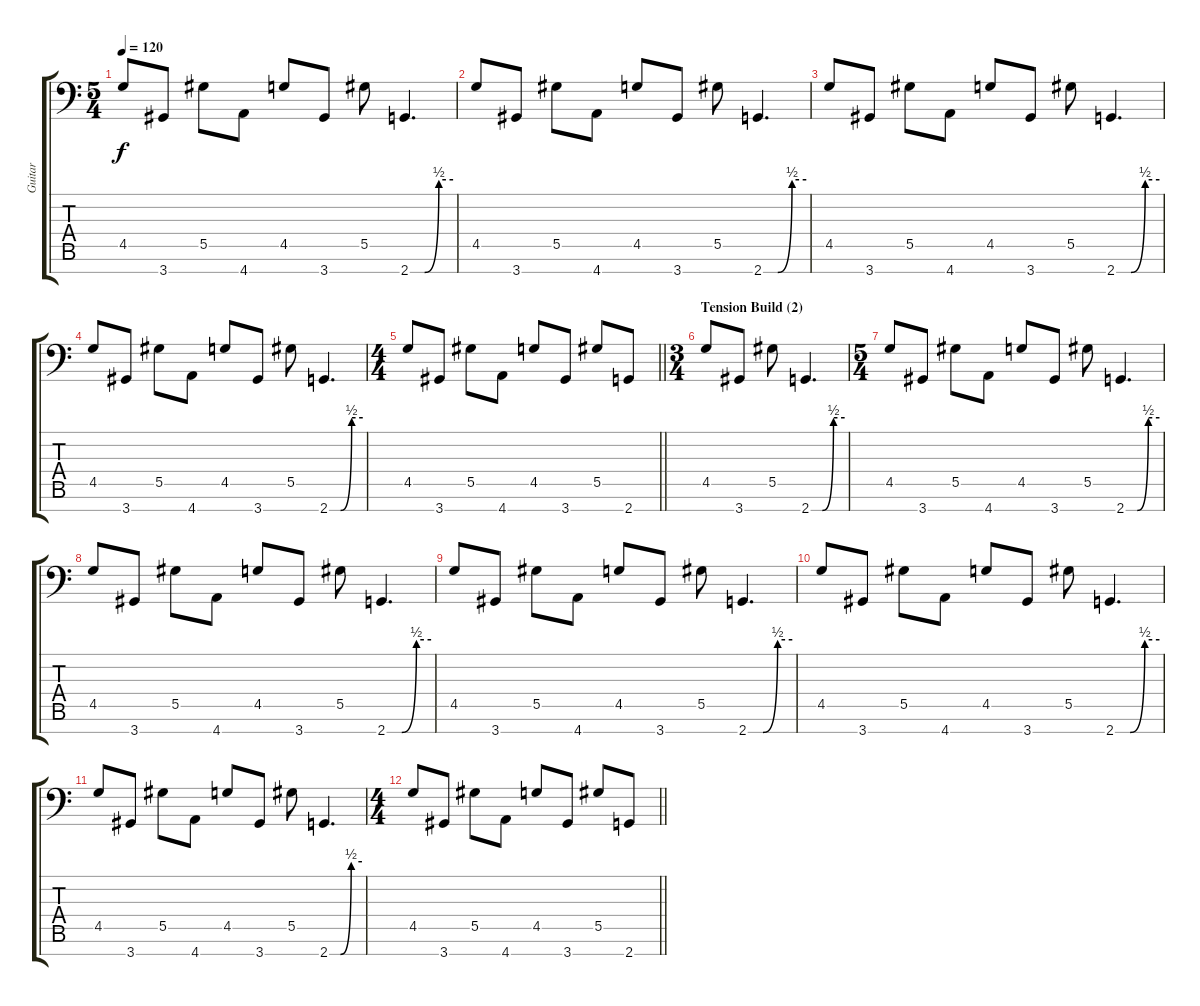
\track ("Guitar" "Guitar") {instrument overdrivenguitar}
\staff {score tabs}
\tuning (Bb3 Gb3 Db3 Ab2 Eb2 Bb1 F1) {hide}
\ts (5 4)
\tempo 120
\clef f4
\ks c
4.5.8{dy f} 3.7.8 5.5.8 4.7.8 4.5.8 3.7.8 5.5.8 2.7{be (custom 0 0 20 0 40 2 60 2)}.4{d} |
4.5.8 3.7.8 5.5.8 4.7.8 4.5.8 3.7.8 5.5.8 2.7{be (custom 0 0 20 0 40 2 60 2)}.4{d} |
4.5.8 3.7.8 5.5.8 4.7.8 4.5.8 3.7.8 5.5.8 2.7{be (custom 0 0 20 0 40 2 60 2)}.4{d} |
4.5.8 3.7.8 5.5.8 4.7.8 4.5.8 3.7.8 5.5.8 2.7{be (custom 0 0 20 0 40 2 60 2)}.4{d} |
\ts (4 4)
\barLineRight lightlight
4.5.8 3.7.8 5.5.8 4.7.8 4.5.8 3.7.8 5.5.8 2.7.8 |
\ts (3 4)
\section ("" "Tension Build (2)")
4.5.8 3.7.8 5.5.8 2.7{be (custom 0 0 20 0 40 2 60 2)}.4{d} |
\ts (5 4)
4.5.8 3.7.8 5.5.8 4.7.8 4.5.8 3.7.8 5.5.8 2.7{be (custom 0 0 20 0 40 2 60 2)}.4{d} |
4.5.8 3.7.8 5.5.8 4.7.8 4.5.8 3.7.8 5.5.8 2.7{be (custom 0 0 20 0 40 2 60 2)}.4{d} |
4.5.8 3.7.8 5.5.8 4.7.8 4.5.8 3.7.8 5.5.8 2.7{be (custom 0 0 20 0 40 2 60 2)}.4{d} |
4.5.8 3.7.8 5.5.8 4.7.8 4.5.8 3.7.8 5.5.8 2.7{be (custom 0 0 20 0 40 2 60 2)}.4{d} |
4.5.8 3.7.8 5.5.8 4.7.8 4.5.8 3.7.8 5.5.8 2.7{be (custom 0 0 20 0 40 2 60 2)}.4{d} |
\ts (4 4)
\barLineRight lightlight
4.5.8 3.7.8 5.5.8 4.7.8 4.5.8 3.7.8 5.5.8 2.7.8
